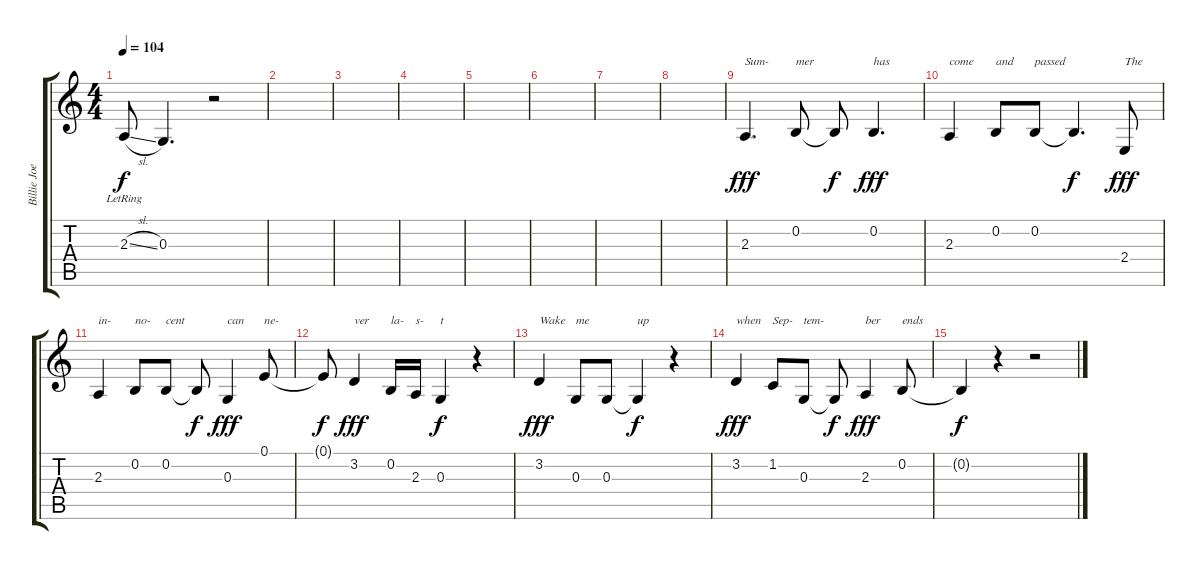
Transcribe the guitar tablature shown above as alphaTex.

\track ("Billie Joe Armstrong (vocal)" "Billie Joe") {instrument violin}
\staff {score tabs}
\tuning (E4 B3 G3 D3 A2 E2) {hide}
\ts (4 4)
\tempo 104
\clef g2
\ks c
2.3{sl lr}.8{dy f} 0.3.4{d} r.2 |
|
|
|
|
|
|
|
2.3.4{d txt "Sum-" dy fff} 0.2.8{txt "mer"} 0.2{t}.8{dy f} 0.2.4{d txt "has" dy fff} |
2.3.4{txt "come"} 0.2.8{txt "and"} 0.2.8{txt "passed"} 0.2{t}.4{d dy f} 2.4.8{txt "The" dy fff} |
2.3.4{txt "in-"} 0.2.8{txt "no-"} 0.2.8{txt "cent"} 0.2{t}.8{dy f} 0.3.4{txt "can" dy fff} 0.1.8{txt "ne-"} |
0.1{t}.8{dy f} 3.2.4{txt "ver" dy fff} 0.2.16{txt "la-"} 2.3.16{txt "s-"} 0.3.4{txt "t" dy f} r.4 |
3.2.4{txt "Wake" dy fff} 0.3.8{txt "me"} 0.3.8 0.3{t}.4{txt "up" dy f} r.4 |
3.2.4{txt "when" dy fff} 1.2.8{txt "Sep-"} 0.3.8{txt "tem-"} 0.3{t}.8{dy f} 2.3.4{txt "ber" dy fff} 0.2.8{txt "ends"} |
0.2{t}.4{dy f} r.4 r.2
